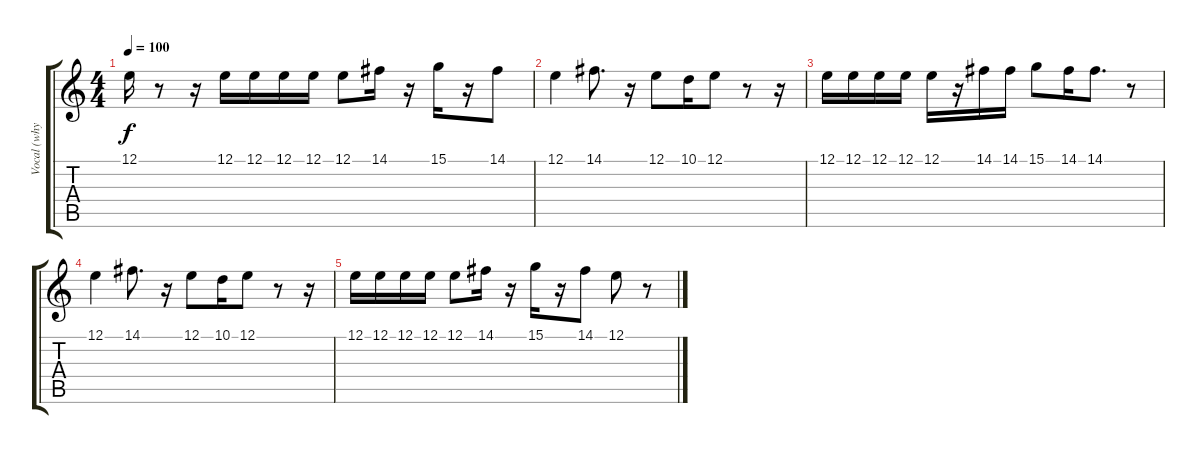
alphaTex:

\track ("Vocal (why include this?)" "Vocal (why") {instrument panflute}
\staff {score tabs}
\tuning (E4 B3 G3 D3 A2 E2) {hide}
\ts (4 4)
\tempo 100
\clef g2
\ks c
12.1{t}.16{dy f} r.8 r.16 12.1.16 12.1.16 12.1.16 12.1.16 12.1.8 14.1.16 r.16 15.1.16 r.16 14.1.8 |
12.1.4 14.1.8{d} r.16 12.1.8 10.1.16 12.1.8 r.8 r.16 |
12.1.16 12.1.16 12.1.16 12.1.16 12.1.16 r.16 14.1.16 14.1.16 15.1.8 14.1.16 14.1.8{d} r.8 |
12.1.4 14.1.8{d} r.16 12.1.8 10.1.16 12.1.8 r.8 r.16 |
12.1.16 12.1.16 12.1.16 12.1.16 12.1.8 14.1.16 r.16 15.1.16 r.16 14.1.8 12.1.8 r.8
